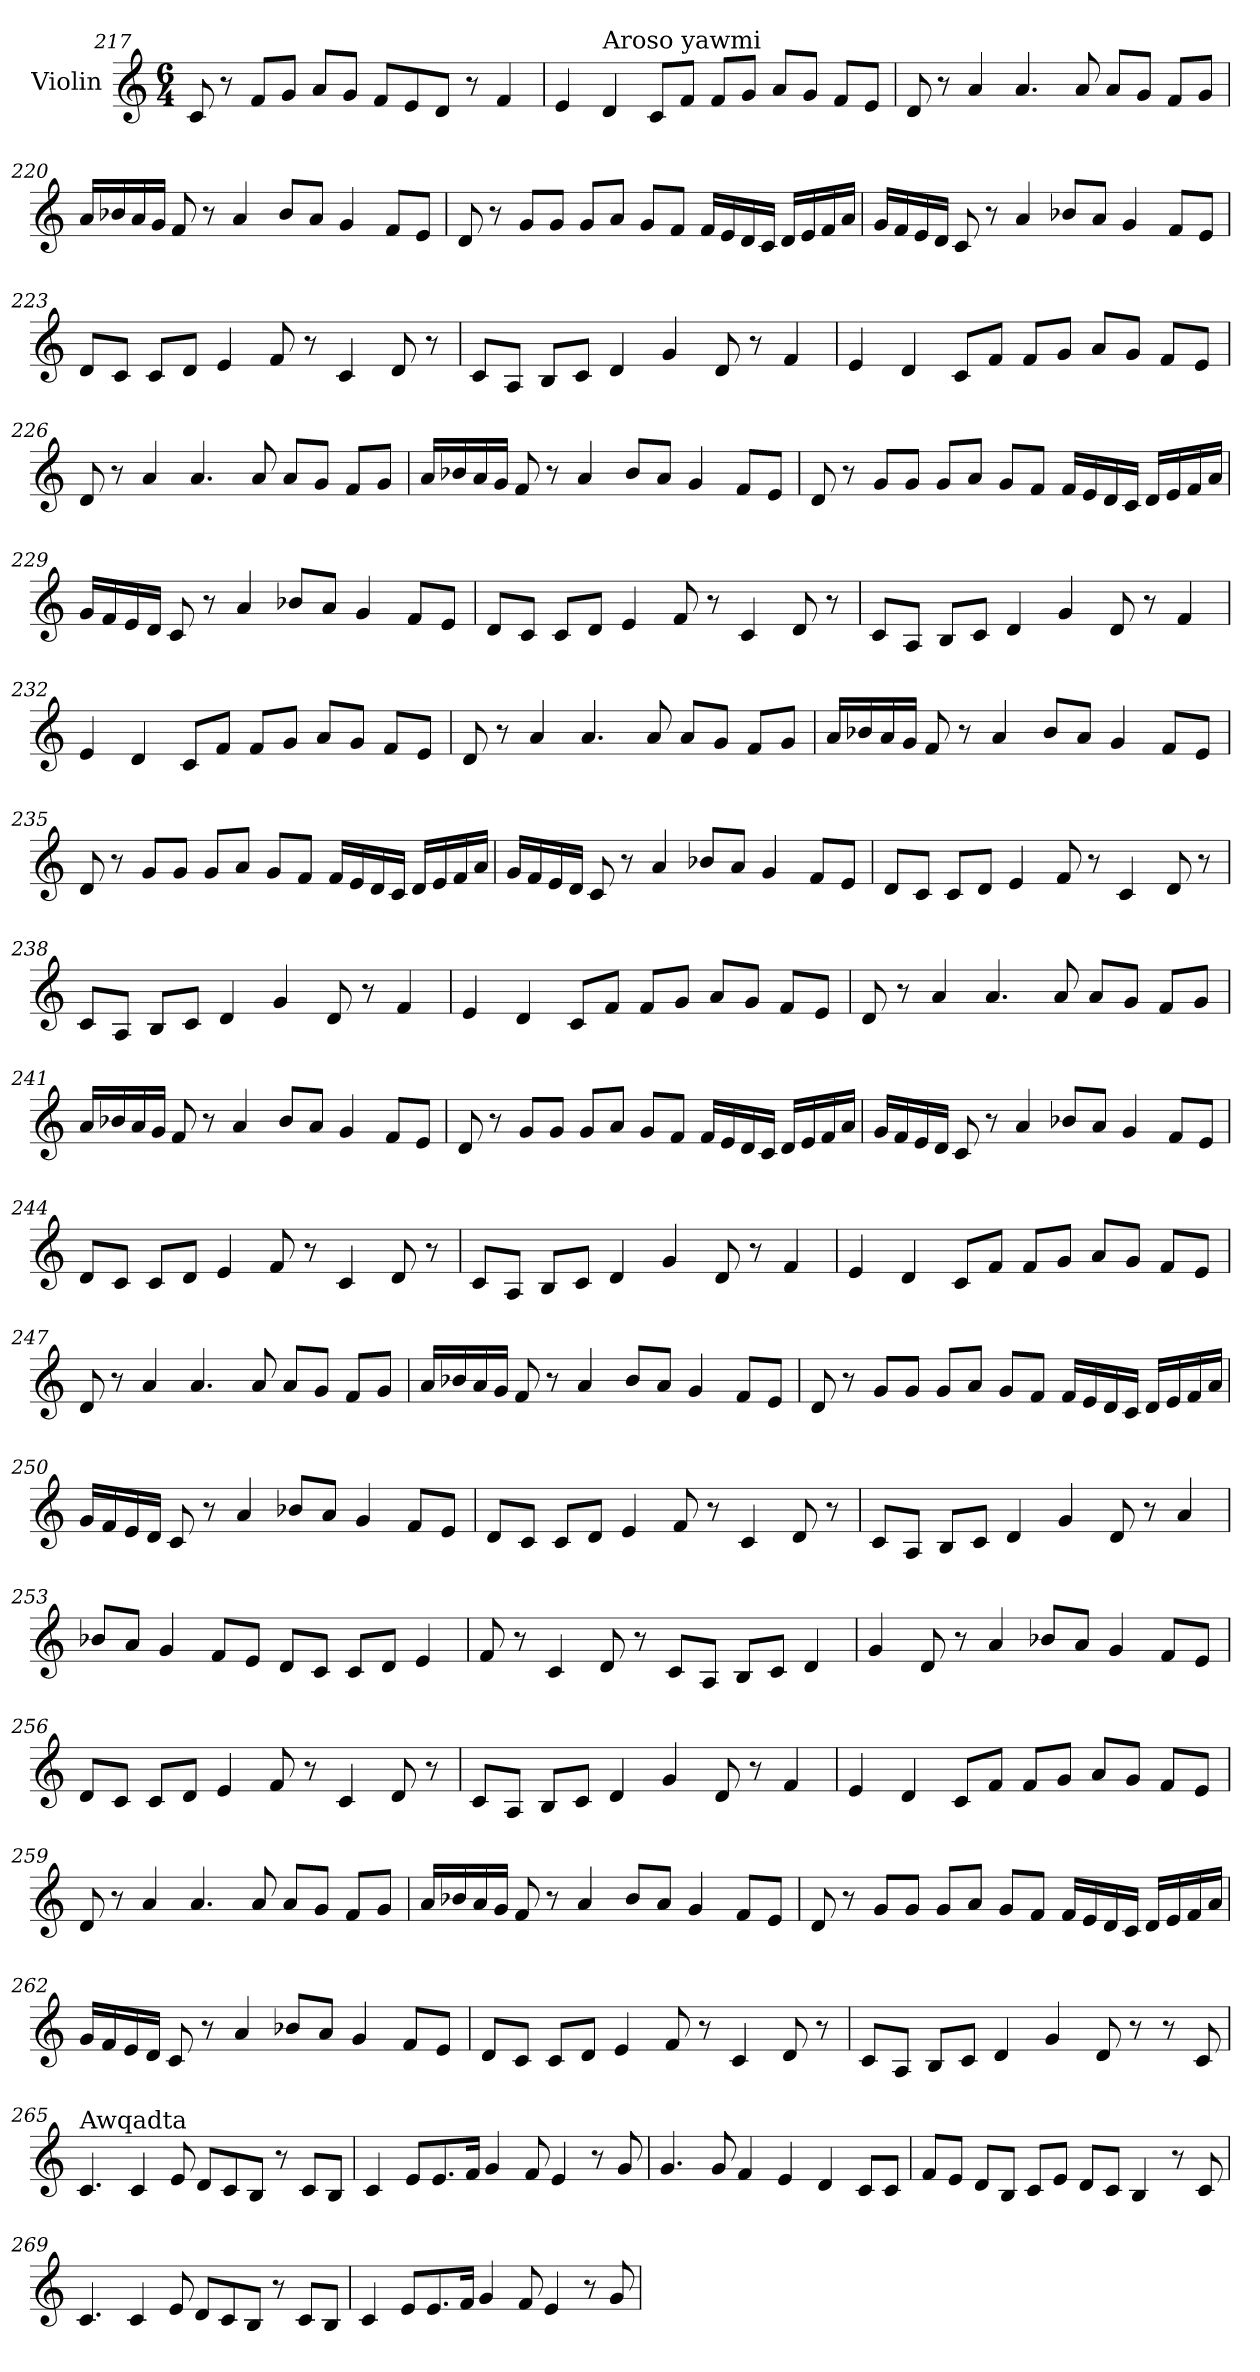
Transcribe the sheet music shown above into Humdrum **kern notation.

**kern
*part1
*staff1
*I"Violin
*clefG2
*k[]
*C:
*M6/4
=217
8c/
8r
8f/L
8g/J
8a/L
8g/J
8f/L
8e/
8d/J
8r
4f/
=218
4e/
!LO:TX:a:t=Aroso yawmi
4d/
8c/L
8f/J
8f/L
8g/J
8a/L
8g/J
8f/L
8e/J
!!LO:LB:g=z
=219
8d/
8r
4a/
4.a/
8a/
8a/L
8g/J
8f/L
8g/J
=220
16a/LL
16b-X/
16a/
16g/JJ
8f/
8r
4a/
8b-/L
8a/J
4g/
8f/L
8e/J
=221
8d/
8r
8g/L
8g/J
8g/L
8a/J
8g/L
8f/J
16f/LL
16e/
16d/
16c/JJ
16d/LL
16e/
16f/
16a/JJ
!!LO:LB:g=z
=222
16g/LL
16f/
16e/
16d/JJ
8c/
8r
4a/
8b-X/L
8a/J
4g/
8f/L
8e/J
=223
8d/L
8c/J
8c/L
8d/J
4e/
8f/
8r
4c/
8d/
8r
=224
8c/L
8A/J
8B/L
8c/J
4d/
4g/
8d/
8r
4f/
!!LO:PB:g=z
=225
4e/
4d/
8c/L
8f/J
8f/L
8g/J
8a/L
8g/J
8f/L
8e/J
=226
8d/
8r
4a/
4.a/
8a/
8a/L
8g/J
8f/L
8g/J
=227
16a/LL
16b-X/
16a/
16g/JJ
8f/
8r
4a/
8b-/L
8a/J
4g/
8f/L
8e/J
!!LO:LB:g=z
=228
8d/
8r
8g/L
8g/J
8g/L
8a/J
8g/L
8f/J
16f/LL
16e/
16d/
16c/JJ
16d/LL
16e/
16f/
16a/JJ
=229
16g/LL
16f/
16e/
16d/JJ
8c/
8r
4a/
8b-X/L
8a/J
4g/
8f/L
8e/J
=230
8d/L
8c/J
8c/L
8d/J
4e/
8f/
8r
4c/
8d/
8r
!!LO:LB:g=z
=231
8c/L
8A/J
8B/L
8c/J
4d/
4g/
8d/
8r
4f/
=232
4e/
4d/
8c/L
8f/J
8f/L
8g/J
8a/L
8g/J
8f/L
8e/J
=233
8d/
8r
4a/
4.a/
8a/
8a/L
8g/J
8f/L
8g/J
!!LO:LB:g=z
=234
16a/LL
16b-X/
16a/
16g/JJ
8f/
8r
4a/
8b-/L
8a/J
4g/
8f/L
8e/J
!!LO:LB:g=z
=235
8d/
8r
8g/L
8g/J
8g/L
8a/J
8g/L
8f/J
16f/LL
16e/
16d/
16c/JJ
16d/LL
16e/
16f/
16a/JJ
=236
16g/LL
16f/
16e/
16d/JJ
8c/
8r
4a/
8b-X/L
8a/J
4g/
8f/L
8e/J
=237
8d/L
8c/J
8c/L
8d/J
4e/
8f/
8r
4c/
8d/
8r
!!LO:LB:g=z
=238
8c/L
8A/J
8B/L
8c/J
4d/
4g/
8d/
8r
4f/
=239
4e/
4d/
8c/L
8f/J
8f/L
8g/J
8a/L
8g/J
8f/L
8e/J
=240
8d/
8r
4a/
4.a/
8a/
8a/L
8g/J
8f/L
8g/J
!!LO:LB:g=z
=241
16a/LL
16b-X/
16a/
16g/JJ
8f/
8r
4a/
8b-/L
8a/J
4g/
8f/L
8e/J
=242
8d/
8r
8g/L
8g/J
8g/L
8a/J
8g/L
8f/J
16f/LL
16e/
16d/
16c/JJ
16d/LL
16e/
16f/
16a/JJ
=243
16g/LL
16f/
16e/
16d/JJ
8c/
8r
4a/
8b-X/L
8a/J
4g/
8f/L
8e/J
!!LO:LB:g=z
=244
8d/L
8c/J
8c/L
8d/J
4e/
8f/
8r
4c/
8d/
8r
=245
8c/L
8A/J
8B/L
8c/J
4d/
4g/
8d/
8r
4f/
=246
4e/
4d/
8c/L
8f/J
8f/L
8g/J
8a/L
8g/J
8f/L
8e/J
!!LO:PB:g=z
=247
8d/
8r
4a/
4.a/
8a/
8a/L
8g/J
8f/L
8g/J
=248
16a/LL
16b-X/
16a/
16g/JJ
8f/
8r
4a/
8b-/L
8a/J
4g/
8f/L
8e/J
=249
8d/
8r
8g/L
8g/J
8g/L
8a/J
8g/L
8f/J
16f/LL
16e/
16d/
16c/JJ
16d/LL
16e/
16f/
16a/JJ
!!LO:LB:g=z
=250
16g/LL
16f/
16e/
16d/JJ
8c/
8r
4a/
8b-X/L
8a/J
4g/
8f/L
8e/J
=251
8d/L
8c/J
8c/L
8d/J
4e/
8f/
8r
4c/
8d/
8r
!!LO:PB:g=z
=252
8c/L
8A/J
8B/L
8c/J
4d/
4g/
8d/
8r
4a/
!!LO:PB:g=z
=253
8b-X/L
8a/J
4g/
8f/L
8e/J
8d/L
8c/J
8c/L
8d/J
4e/
=254
8f/
8r
4c/
8d/
8r
8c/L
8A/J
8B/L
8c/J
4d/
=255
4g/
8d/
8r
4a/
8b-X/L
8a/J
4g/
8f/L
8e/J
!!LO:LB:g=z
=256
8d/L
8c/J
8c/L
8d/J
4e/
8f/
8r
4c/
8d/
8r
=257
8c/L
8A/J
8B/L
8c/J
4d/
4g/
8d/
8r
4f/
=258
4e/
4d/
8c/L
8f/J
8f/L
8g/J
8a/L
8g/J
8f/L
8e/J
!!LO:LB:g=z
=259
8d/
8r
4a/
4.a/
8a/
8a/L
8g/J
8f/L
8g/J
=260
16a/LL
16b-X/
16a/
16g/JJ
8f/
8r
4a/
8b-/L
8a/J
4g/
8f/L
8e/J
=261
8d/
8r
8g/L
8g/J
8g/L
8a/J
8g/L
8f/J
16f/LL
16e/
16d/
16c/JJ
16d/LL
16e/
16f/
16a/JJ
!!LO:LB:g=z
=262
16g/LL
16f/
16e/
16d/JJ
8c/
8r
4a/
8b-X/L
8a/J
4g/
8f/L
8e/J
=263
8d/L
8c/J
8c/L
8d/J
4e/
8f/
8r
4c/
8d/
8r
=264
8c/L
8A/J
8B/L
8c/J
4d/
4g/
8d/
8r
8r
8c/
!!LO:LB:g=z
=265
!LO:TX:a:t=Awqadta
4.c/
4c/
8e/
8d/L
8c/
8B/J
8r
8c/L
8B/J
=266
4c/
8e/L
8.e/
16f/Jk
4g/
8f/
4e/
8r
8g/
!!LO:PB:g=z
=267
4.g/
8g/
4f/
4e/
4d/
8c/L
8c/J
!!LO:PB:g=z
=268
8f/L
8e/J
8d/L
8B/J
8c/L
8e/J
8d/L
8c/J
4B/
8r
8c/
=269
4.c/
4c/
8e/
8d/L
8c/
8B/J
8r
8c/L
8B/J
=270
4c/
8e/L
8.e/
16f/Jk
4g/
8f/
4e/
8r
8g/
=
*-
